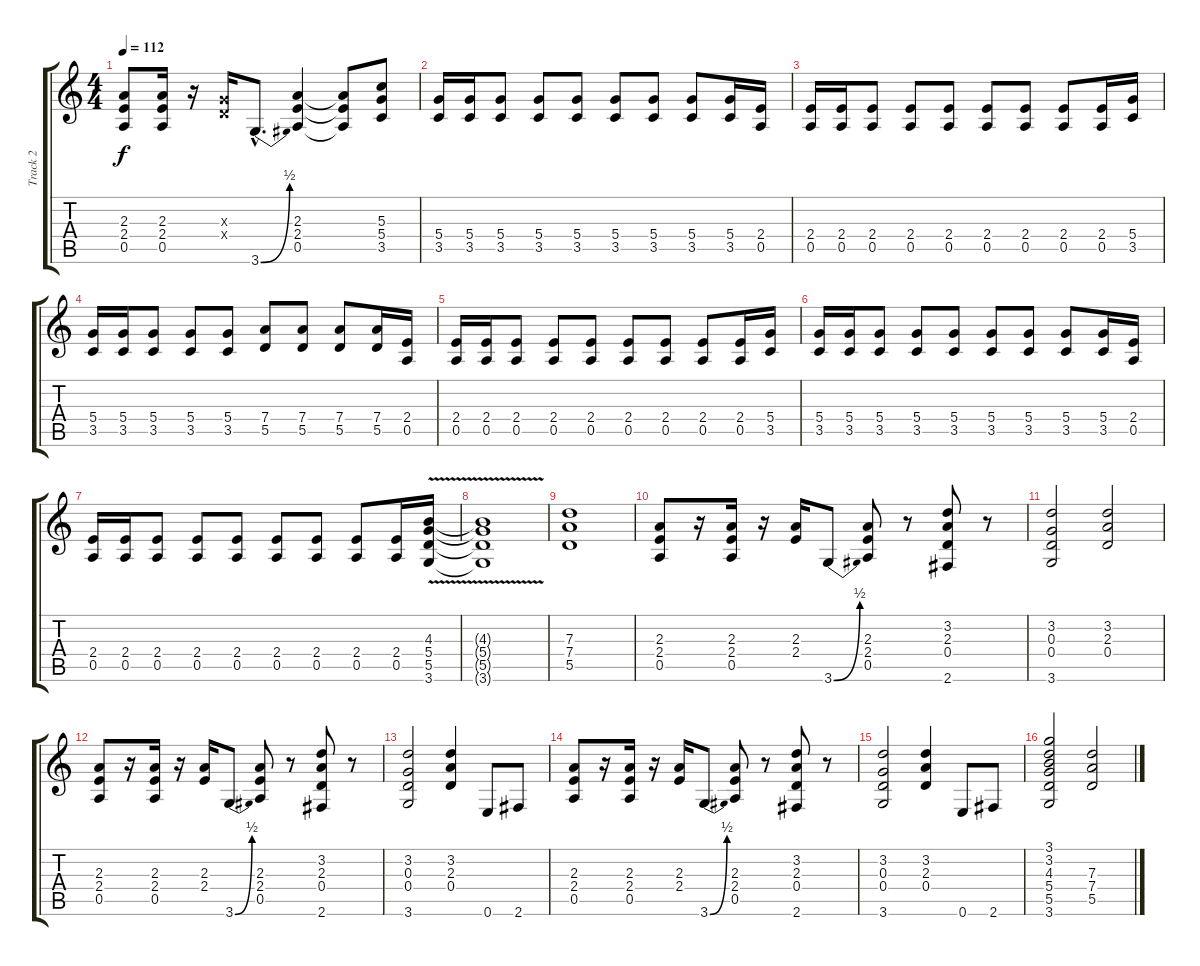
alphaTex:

\track ("Track 2" "Track 2") {instrument distortionguitar}
\staff {score tabs}
\tuning (E4 B3 G3 D3 A2 E2) {hide}
\ts (4 4)
\tempo 112
\clef g2
\ks c
(2.3 2.4 0.5).8{dy f} (2.3 2.4 0.5).16 r.16 (0.3{x} 0.4{x}).16 3.6{be (bend 0 0 60 2) hac}.8{d} (2.3 2.4 0.5).4 (2.3{t} 2.4{t} 0.5{t}).8 (5.3 5.4 3.5).8 |
(5.4 3.5).16 (5.4 3.5).16 (5.4 3.5).8 (5.4 3.5).8 (5.4 3.5).8 (5.4 3.5).8 (5.4 3.5).8 (5.4 3.5).8 (5.4 3.5).16 (2.4 0.5).16 |
(2.4 0.5).16 (2.4 0.5).16 (2.4 0.5).8 (2.4 0.5).8 (2.4 0.5).8 (2.4 0.5).8 (2.4 0.5).8 (2.4 0.5).8 (2.4 0.5).16 (5.4 3.5).16 |
(5.4 3.5).16 (5.4 3.5).16 (5.4 3.5).8 (5.4 3.5).8 (5.4 3.5).8 (7.4 5.5).8 (7.4 5.5).8 (7.4 5.5).8 (7.4 5.5).16 (2.4 0.5).16 |
(2.4 0.5).16 (2.4 0.5).16 (2.4 0.5).8 (2.4 0.5).8 (2.4 0.5).8 (2.4 0.5).8 (2.4 0.5).8 (2.4 0.5).8 (2.4 0.5).16 (5.4 3.5).16 |
(5.4 3.5).16 (5.4 3.5).16 (5.4 3.5).8 (5.4 3.5).8 (5.4 3.5).8 (5.4 3.5).8 (5.4 3.5).8 (5.4 3.5).8 (5.4 3.5).16 (2.4 0.5).16 |
(2.4 0.5).16 (2.4 0.5).16 (2.4 0.5).8 (2.4 0.5).8 (2.4 0.5).8 (2.4 0.5).8 (2.4 0.5).8 (2.4 0.5).8 (2.4 0.5).16 (4.3{v} 5.4{v} 5.5{v} 3.6{v}).16 |
(4.3{t} 5.4{t} 5.5{t} 3.6{t}).1 |
(7.3 7.4 5.5).1 |
(2.3 2.4 0.5).8 r.16 (2.3 2.4 0.5).16 r.16 (2.3 2.4).16 3.6{be (bend 0 0 60 2)}.8 (2.3 2.4 0.5).8 r.8 (3.2 2.3 0.4 2.6).8 r.8 |
(3.2 0.3 0.4 3.6).2 (3.2 2.3 0.4).2 |
(2.3 2.4 0.5).8 r.16 (2.3 2.4 0.5).16 r.16 (2.3 2.4).16 3.6{be (bend 0 0 60 2)}.8 (2.3 2.4 0.5).8 r.8 (3.2 2.3 0.4 2.6).8 r.8 |
(3.2 0.3 0.4 3.6).2 (3.2 2.3 0.4).4 0.6.8 2.6.8 |
(2.3 2.4 0.5).8 r.16 (2.3 2.4 0.5).16 r.16 (2.3 2.4).16 3.6{be (bend 0 0 60 2)}.8 (2.3 2.4 0.5).8 r.8 (3.2 2.3 0.4 2.6).8 r.8 |
(3.2 0.3 0.4 3.6).2 (3.2 2.3 0.4).4 0.6.8 2.6.8 |
(3.1 3.2 4.3 5.4 5.5 3.6).2 (7.3 7.4 5.5).2
